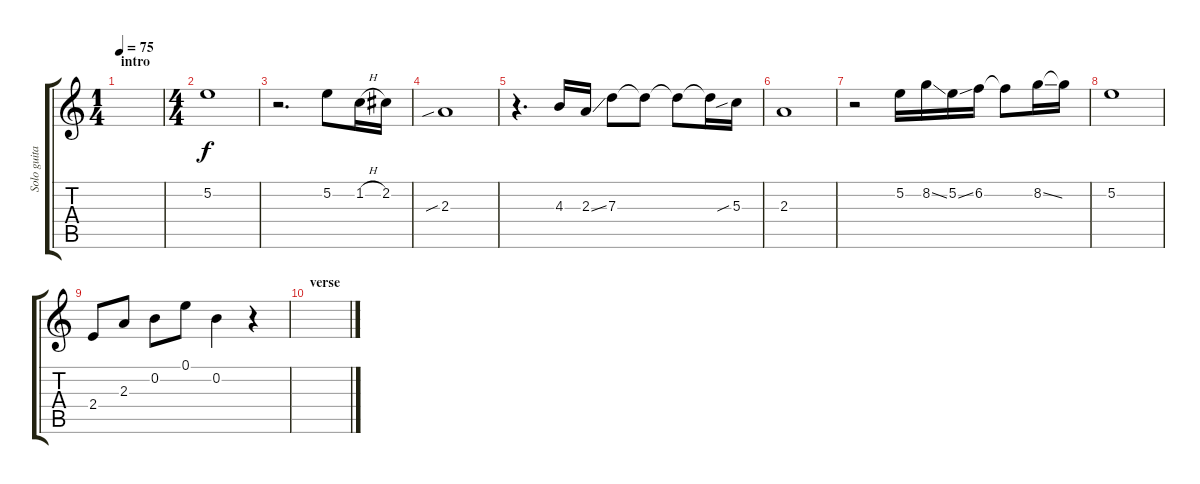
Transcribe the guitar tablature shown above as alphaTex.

\track ("Solo guitar" "Solo guita") {instrument distortionguitar}
\staff {score tabs}
\tuning (E4 B3 G3 D3 A2 E2) {hide}
\ts (1 4)
\section ("" "intro")
\tempo 75
\clef g2
\ks c
|
\ts (4 4)
5.2.1 |
r.2{d} 5.2.8 1.2{h}.16 2.2.16 |
2.3{sib}.1 |
r.4{d} 4.3.16 2.3{ss}.16 7.3.8 7.3{t}.8 7.3{t}.8 7.3{t}.16 5.3{sib}.16 |
2.3.1 |
r.2 5.2.16 8.2{ss}.16 5.2{ss}.16 6.2.16 6.2{t}.8 8.2{ss}.16 8.2{t}.16 |
5.2.1 |
2.4.8 2.3.8 0.2.8 0.1.8 0.2.4 r.4 |
\section ("" "verse")
